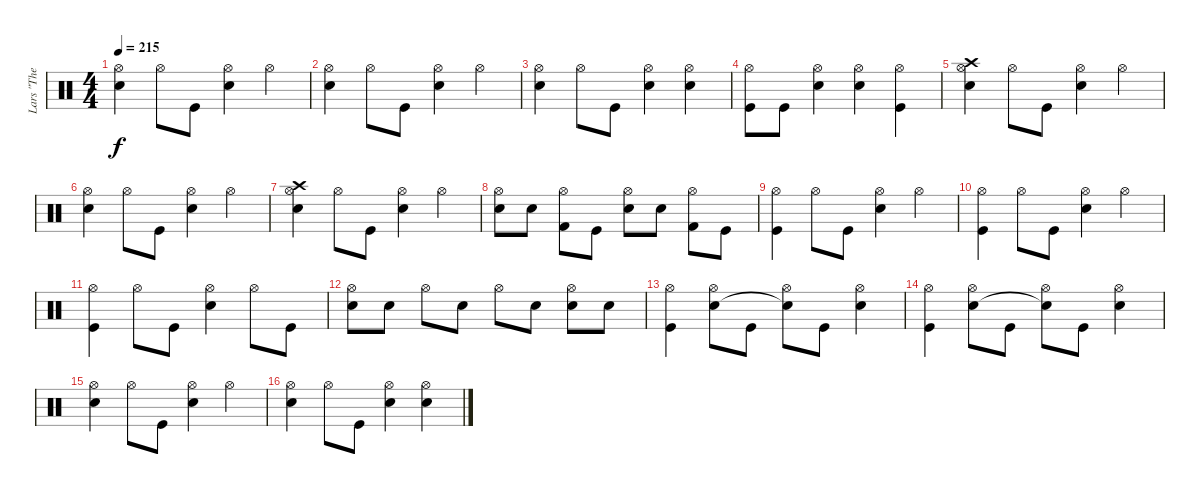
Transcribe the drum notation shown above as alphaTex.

\track ("Lars \"The Antichrist\" Ulrich" "Lars \"The ") {instrument percussion}
\staff {score}
\articulation defaults
\ts (4 4)
\tempo 215
\clef neutral
\ks c
("Hi-Hat (open)" "Electric Snare (hit)").4{dy f} "Hi-Hat (open)".8 "Kick (hit)".8 ("Hi-Hat (open)" "Electric Snare (hit)").4 "Hi-Hat (open)".4 |
("Hi-Hat (open)" "Electric Snare (hit)").4 "Hi-Hat (open)".8 "Kick (hit)".8 ("Hi-Hat (open)" "Electric Snare (hit)").4 "Hi-Hat (open)".4 |
("Hi-Hat (open)" "Electric Snare (hit)").4 "Hi-Hat (open)".8 "Kick (hit)".8 ("Hi-Hat (open)" "Electric Snare (hit)").4 ("Hi-Hat (open)" "Electric Snare (hit)").4 |
("Hi-Hat (open)" "Kick (hit)").8 "Kick (hit)".8 ("Hi-Hat (open)" "Electric Snare (hit)").4 ("Hi-Hat (open)" "Electric Snare (hit)").4 ("Hi-Hat (open)" "Kick (hit)").4 |
("Hi-Hat (open)" "Crash high (hit)" "Electric Snare (hit)").4 "Hi-Hat (open)".8 "Kick (hit)".8 ("Hi-Hat (open)" "Electric Snare (hit)").4 "Hi-Hat (open)".4 |
("Hi-Hat (open)" "Electric Snare (hit)").4 "Hi-Hat (open)".8 "Kick (hit)".8 ("Hi-Hat (open)" "Electric Snare (hit)").4 "Hi-Hat (open)".4 |
("Hi-Hat (open)" "Crash high (hit)" "Electric Snare (hit)").4 "Hi-Hat (open)".8 "Kick (hit)".8 ("Hi-Hat (open)" "Electric Snare (hit)").4 "Hi-Hat (open)".4 |
("Hi-Hat (open)" "Electric Snare (hit)").8 "Electric Snare (hit)".8 ("Hi-Hat (open)" "Kick (hit) 2").8 "Kick (hit)".8 ("Hi-Hat (open)" "Electric Snare (hit)").8 "Electric Snare (hit)".8 ("Hi-Hat (open)" "Kick (hit) 2").8 "Kick (hit)".8 |
("Hi-Hat (open)" "Kick (hit)").4 "Hi-Hat (open)".8 "Kick (hit)".8 ("Hi-Hat (open)" "Electric Snare (hit)").4 "Hi-Hat (open)".4 |
("Hi-Hat (open)" "Kick (hit)").4 "Hi-Hat (open)".8 "Kick (hit)".8 ("Hi-Hat (open)" "Electric Snare (hit)").4 "Hi-Hat (open)".4 |
("Hi-Hat (open)" "Kick (hit)").4 "Hi-Hat (open)".8 "Kick (hit)".8 ("Hi-Hat (open)" "Electric Snare (hit)").4 "Hi-Hat (open)".8 "Kick (hit)".8 |
("Hi-Hat (open)" "Electric Snare (hit)").8 "Electric Snare (hit)".8 "Hi-Hat (open)".8 "Electric Snare (hit)".8 "Hi-Hat (open)".8 "Electric Snare (hit)".8 ("Hi-Hat (open)" "Electric Snare (hit)").8 "Electric Snare (hit)".8 |
("Hi-Hat (open)" "Kick (hit)").4 ("Hi-Hat (open)" "Electric Snare (hit)").8 "Kick (hit)".8 ("Hi-Hat (open)" "Snare (hit)"{t}).8 "Kick (hit)".8 ("Hi-Hat (open)" "Electric Snare (hit)").4 |
("Hi-Hat (open)" "Kick (hit)").4 ("Hi-Hat (open)" "Electric Snare (hit)").8 "Kick (hit)".8 ("Hi-Hat (open)" "Snare (hit)"{t}).8 "Kick (hit)".8 ("Hi-Hat (open)" "Electric Snare (hit)").4 |
("Hi-Hat (open)" "Electric Snare (hit)").4 "Hi-Hat (open)".8 "Kick (hit)".8 ("Hi-Hat (open)" "Electric Snare (hit)").4 "Hi-Hat (open)".4 |
("Hi-Hat (open)" "Electric Snare (hit)").4 "Hi-Hat (open)".8 "Kick (hit)".8 ("Hi-Hat (open)" "Electric Snare (hit)").4 ("Hi-Hat (open)" "Electric Snare (hit)").4
